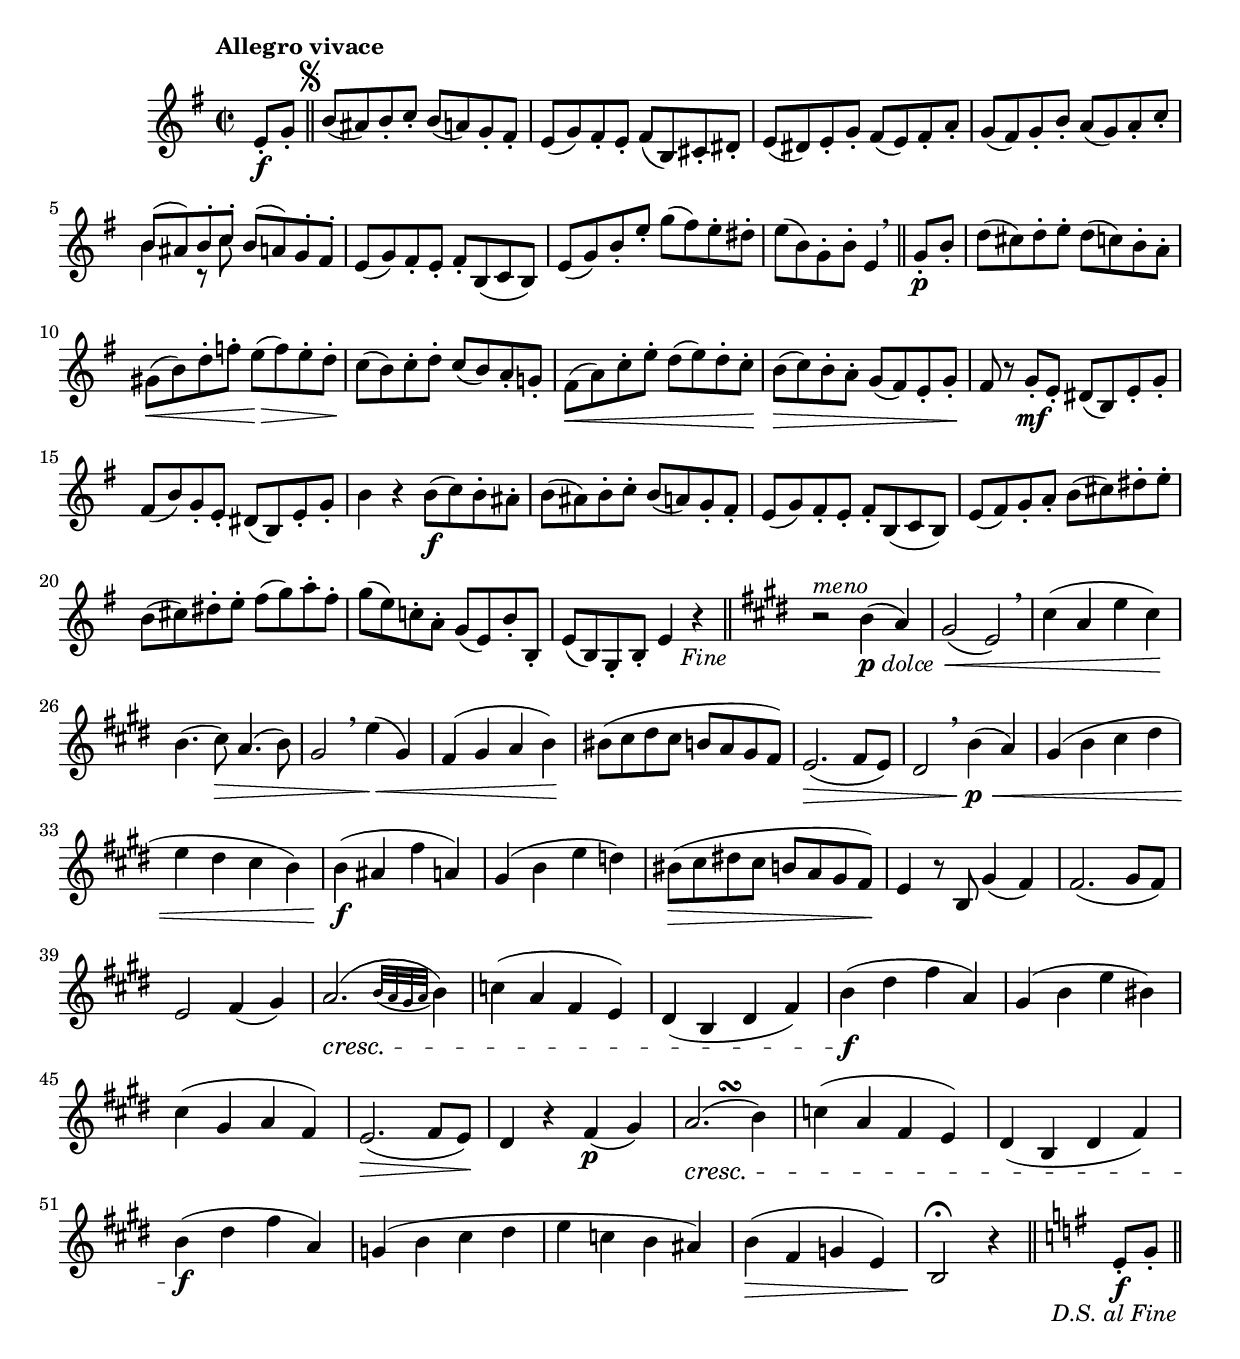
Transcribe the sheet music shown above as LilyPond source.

\version "2.22.0"

\include "../turn-markup.ily"

\relative {
  \language "english"

  \transposition f

  \once \override Score.MetronomeMark.padding = #4
  \tempo "Allegro vivace"

  \key e \minor
  \time 2/2

  \partial 4 { e'8-. \f g-. } | \bar "||"
  \once \override Score.RehearsalMark.break-visibility = #begin-of-line-invisible
  \once \override Score.RehearsalMark.font-size = #0
  \once \override Score.RehearsalMark.outside-staff-priority = #900
  \mark \markup { \musicglyph #"scripts.segno" }
  \stemUp b8( a-sharp) b-. \stemNeutral c-. b( a) g-. f-sharp-. |
  e8( g) f-sharp-. e-.
    f-sharp( b,) c-sharp-. d-sharp-. % The 1st edition has f-sharp-. b,( c b) here.
    |
  e8( d-sharp) e-. g-. f-sharp( e) f-sharp-. a-. |
  g8( f-sharp) g-. b-. a( g) a-. c-. |
  <<
    {
      \voiceOne
      b8( a-sharp) b-. c-. b( a) g-. f-sharp-.
    }
    \new Voice {
      \voiceTwo
      b4 r8 c
    }
  >> \oneVoice |
  e,8( g) f-sharp-. e-. f-sharp-. b,( c b) |
  e8( g) b-. e-. g( f-sharp) e-. d-sharp-. |
  e8( b) g-. b-. e,4 \breathe \bar "||" g8-. \p b-. |
  d8( c-sharp) d-. e-. d( c) b-. a-. |
  g-sharp8( \< b) d-. f-. e( \> f) e-. d-. \! |
  c8( b) c-. d-. c( b) a-. g-natural!-. |
  f-sharp8( \< a) c-. e-. d( e) d-. c-. |
  b8( \> c) b-. a-. g( f-sharp) e-. g-. \! |
  f-sharp8 r g-. \mf e-. d-sharp( b) e-. g-. |
  f-sharp8( b) g-. e-. d-sharp( b) e-. g-. |
  b4 r b8( \f c) b-. a-sharp-. |
  b8( a-sharp) b-. c-. b( a) g-. f-sharp-. |
  e8( g) f-sharp-. e-. f-sharp-. b,( c b) |
  e8( f-sharp) g-. a-. b( c-sharp) d-sharp-. e-. |
  b8( c-sharp) d-sharp-. e-. f-sharp( g) a-. f-sharp-. |
  g8( e) c-natural!-. a-. g( e) b'-. b,-. |
  e8( b) g-. b-. e4 r | \bar "||"

  \once \override Score.RehearsalMark.break-visibility = #begin-of-line-invisible
  \once \override Score.RehearsalMark.direction = #DOWN
  \once \override Score.RehearsalMark.font-size = 0
  \once \override Score.RehearsalMark.self-alignment-X = #right
  \mark \markup { \italic "Fine" }

  \key e \major
  r2^\markup { \italic "meno" } b'4( \tweak X-offset #0 #(make-dynamic-script (markup #:dynamic "p" #:normal-text (#:italic "dolce"))) \< a) |
  g-sharp2( e) \breathe |
  c-sharp'4( a e' c-sharp) \! |
  b4.( c-sharp8) \> a4.( b8) |
  g-sharp2 \breathe e'4( \< g-sharp,) |
  f-sharp4( g-sharp a b) \! |
  b-sharp8( c-sharp d-sharp c-sharp b a g-sharp f-sharp) |
  e2.( \> f-sharp8 e) |
  d-sharp2 \breathe b'4( \p \< a) |
  g-sharp4( b c-sharp d-sharp |
  e4 d-sharp c-sharp b) |
  b4( \f a-sharp f-sharp' a,) |
  g-sharp4( b e d) |
  b-sharp8( \> c-sharp d-sharp! c-sharp b a g-sharp f-sharp) \! |
  e4 r8 b8 g-sharp'4( f-sharp) |
  f-sharp2.( g-sharp8 f-sharp) |
  e2 f-sharp4( g-sharp) |
  \shape #'((0 . 0) (0 . 0) (0 . 0) (0 . -1/3)) Slur a2.( \cresc \appoggiatura { b32 a g-sharp a } b4) |
  c4( a f-sharp e) |
  d-sharp4( b d-sharp f-sharp) |
  b4( \f d-sharp f-sharp a,) |
  g-sharp4( b e b-sharp) |
  c-sharp4( g-sharp a f-sharp) |
  e2.( \> f-sharp8 e) \! |
  d-sharp4 r f-sharp( \p g-sharp) |
  <<
    { a2.( \cresc b4) }
    { s2 s^\turn-markup }
  >> |
  c4( a f-sharp e) |
  d-sharp4( b d-sharp f-sharp) |
  b4( \f d-sharp f-sharp a,) |
  g4( b c-sharp d-sharp |
  e4 c b a-sharp) |
  b4( \> f-sharp g e) |
  b2\fermata \! r4 \bar "||"

  \key e \minor
  e8-. \f g-. \bar "||"

  \once \override Score.RehearsalMark.break-visibility = #begin-of-line-invisible
  \once \override Score.RehearsalMark.direction = #DOWN
  \once \override Score.RehearsalMark.font-size = 0
  \once \override Score.RehearsalMark.self-alignment-X = #right
  \mark \markup { \italic "D.S. al Fine" }
}
